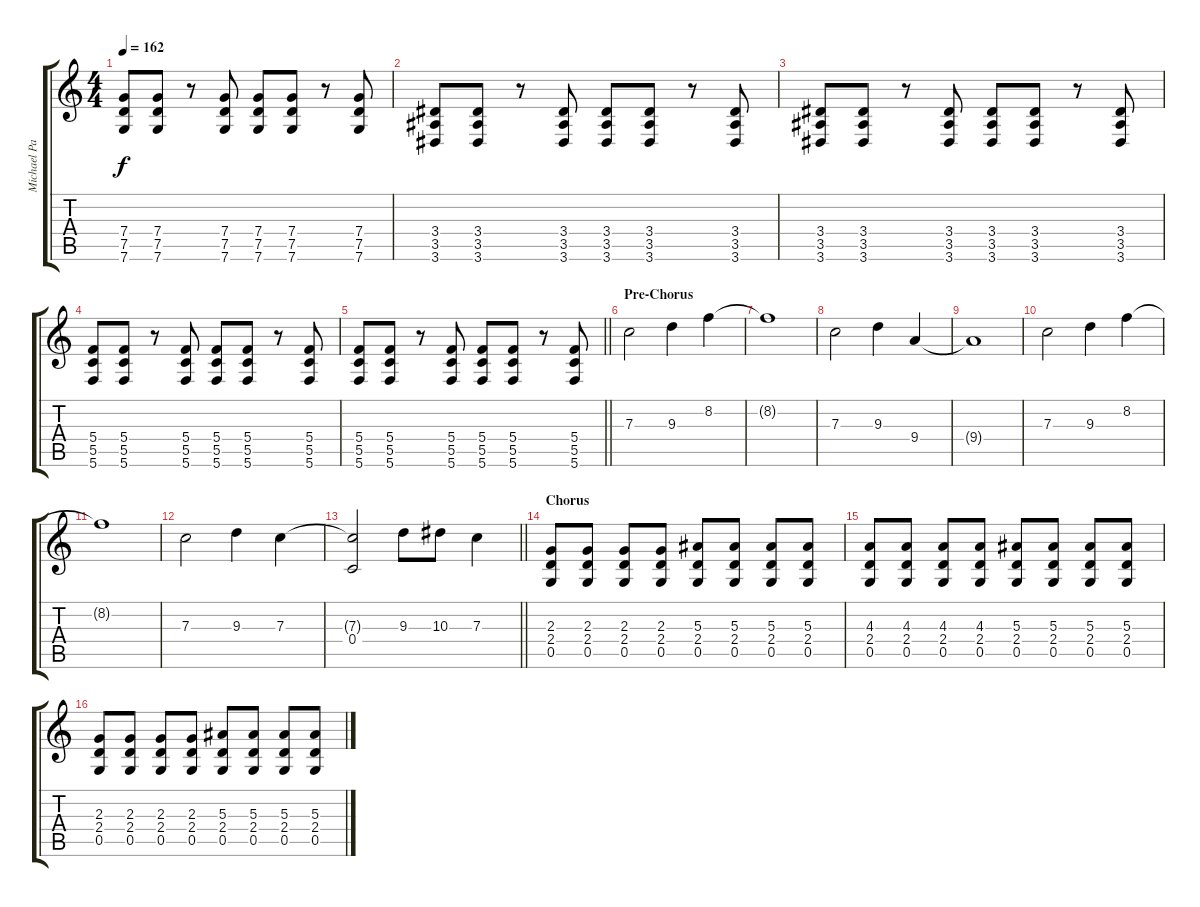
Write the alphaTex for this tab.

\track ("Michael Padget" "Michael Pa") {instrument distortionguitar}
\staff {score tabs}
\tuning (D4 A3 F3 C3 G2 C2) {hide}
\ts (4 4)
\tempo 162
\clef g2
\ks c
(7.4 7.5 7.6).8{dy f} (7.4 7.5 7.6).8 r.8 (7.4 7.5 7.6).8 (7.4 7.5 7.6).8 (7.4 7.5 7.6).8 r.8 (7.4 7.5 7.6).8 |
(3.4 3.5 3.6).8 (3.4 3.5 3.6).8 r.8 (3.4 3.5 3.6).8 (3.4 3.5 3.6).8 (3.4 3.5 3.6).8 r.8 (3.4 3.5 3.6).8 |
(3.4 3.5 3.6).8 (3.4 3.5 3.6).8 r.8 (3.4 3.5 3.6).8 (3.4 3.5 3.6).8 (3.4 3.5 3.6).8 r.8 (3.4 3.5 3.6).8 |
(5.4 5.5 5.6).8 (5.4 5.5 5.6).8 r.8 (5.4 5.5 5.6).8 (5.4 5.5 5.6).8 (5.4 5.5 5.6).8 r.8 (5.4 5.5 5.6).8 |
\barLineRight lightlight
(5.4 5.5 5.6).8 (5.4 5.5 5.6).8 r.8 (5.4 5.5 5.6).8 (5.4 5.5 5.6).8 (5.4 5.5 5.6).8 r.8 (5.4 5.5 5.6).8 |
\section ("" "Pre-Chorus")
7.3.2 9.3.4 8.2.4 |
8.2{t}.1 |
7.3.2 9.3.4 9.4.4 |
9.4{t}.1 |
7.3.2 9.3.4 8.2.4 |
8.2{t}.1 |
7.3.2 9.3.4 7.3.4 |
\barLineRight lightlight
(7.3{t} 0.4).2 9.3.8 10.3.8 7.3.4 |
\section ("" "Chorus")
(2.3 2.4 0.5).8{volume 13} (2.3 2.4 0.5).8 (2.3 2.4 0.5).8 (2.3 2.4 0.5).8 (5.3 2.4 0.5).8 (5.3 2.4 0.5).8 (5.3 2.4 0.5).8 (5.3 2.4 0.5).8 |
(4.3 2.4 0.5).8{instrument distortionguitar} (4.3 2.4 0.5).8 (4.3 2.4 0.5).8 (4.3 2.4 0.5).8 (5.3 2.4 0.5).8 (5.3 2.4 0.5).8 (5.3 2.4 0.5).8 (5.3 2.4 0.5).8 |
(2.3 2.4 0.5).8{volume 13} (2.3 2.4 0.5).8 (2.3 2.4 0.5).8 (2.3 2.4 0.5).8 (5.3 2.4 0.5).8 (5.3 2.4 0.5).8 (5.3 2.4 0.5).8 (5.3 2.4 0.5).8
